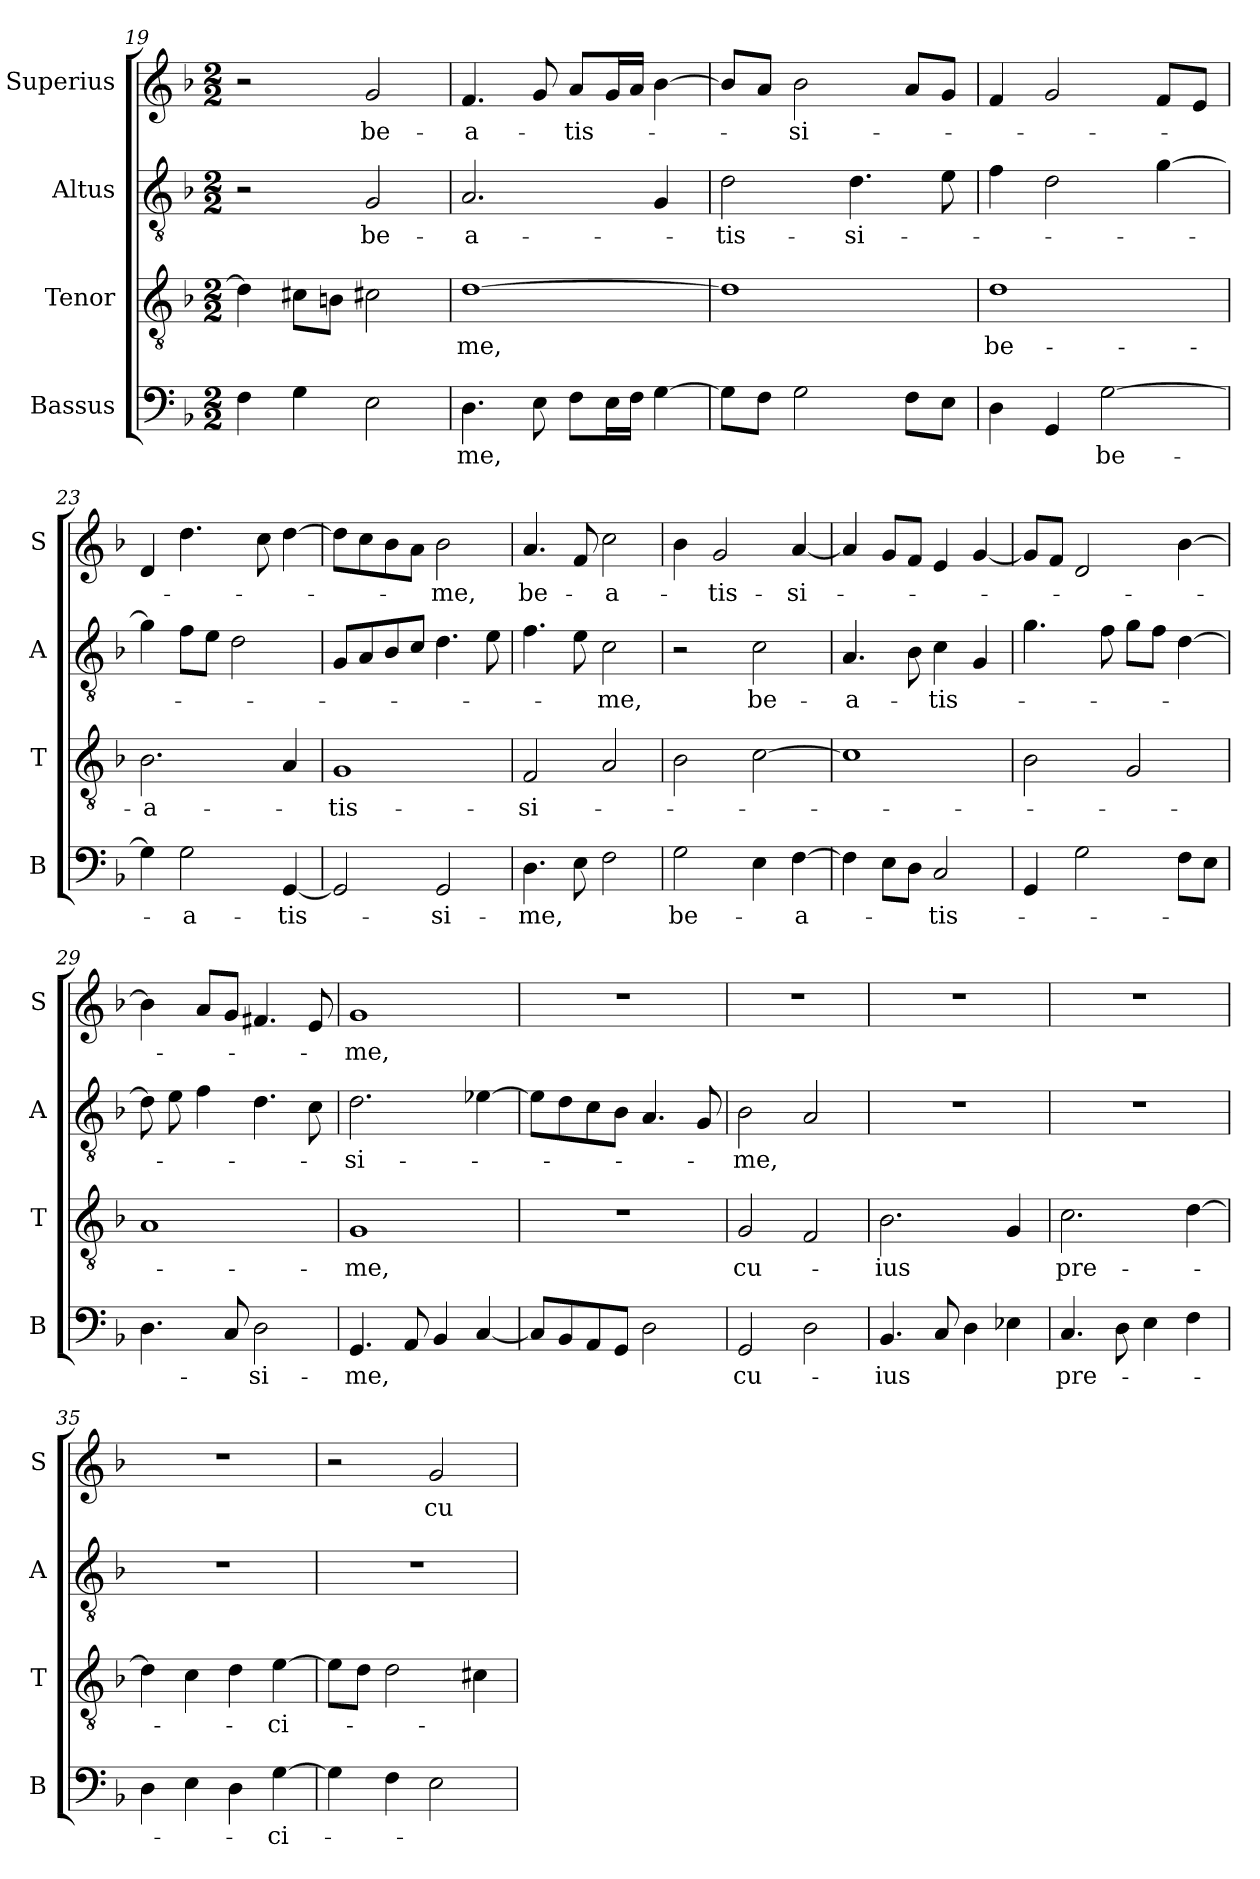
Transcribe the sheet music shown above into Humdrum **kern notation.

**kern	**text	**kern	**text	**kern	**text	**kern	**text
*part4	*part4	*part3	*part3	*part2	*part2	*part1	*part1
*staff4	*staff4	*staff3	*staff3	*staff2	*staff2	*staff1	*staff1
*I"Bassus	*	*I"Tenor	*	*I"Altus	*	*I"Superius	*
*I'B	*	*I'T	*	*I'A	*	*I'S	*
*clefF4	*	*clefGv2	*	*clefGv2	*	*clefG2	*
*k[b-]	*	*k[b-]	*	*k[b-]	*	*k[b-]	*
*M2/2	*	*M2/2	*	*M2/2	*	*M2/2	*
=19	=19	=19	=19	=19	=19	=19	=19
4F	.	4d]	.	2r	.	2r	.
4G	.	8c#XL	.	.	.	.	.
.	.	8BnJ	.	.	.	.	.
2E	.	2c#X	.	2G	be-	2g	be-
=20	=20	=20	=20	=20	=20	=20	=20
4.D	-me,	[1d	-me,	2.A	-a-	4.f	-a-
8E	.	.	.	.	.	8g	.
8FL	.	.	.	.	.	8aL	-tis-
16EL	.	.	.	.	.	16gL	.
16FJJ	.	.	.	.	.	16aJJ	.
[4G	.	.	.	4G	.	[4b-	.
=21	=21	=21	=21	=21	=21	=21	=21
8GL]	.	1d]	.	2d	-tis-	8b-L]	.
8FJ	.	.	.	.	.	8aJ	.
2G	.	.	.	.	.	2b-	-si-
.	.	.	.	4.d	-si-	.	.
8FL	.	.	.	.	.	8aL	.
8EJ	.	.	.	8e	.	8gJ	.
=22	=22	=22	=22	=22	=22	=22	=22
!	!	!	!LO:LY:i	!	!	!	!
4D	.	1d	be-	4f	.	4f	.
4GG	.	.	.	2d	.	2g	.
!	!LO:LY:i	!	!	!	!	!	!
[2G	be-	.	.	.	.	.	.
.	.	.	.	[4g	.	8fL	.
.	.	.	.	.	.	8eJ	.
=23	=23	=23	=23	=23	=23	=23	=23
!	!	!	!LO:LY:i	!	!	!	!
4G]	.	2.B-	-a-	4g]	.	4d	.
!	!LO:LY:i	!	!	!	!	!	!
2G	-a-	.	.	8fL	.	4.dd	.
.	.	.	.	8eJ	.	.	.
.	.	.	.	2d	.	.	.
.	.	.	.	.	.	8cc	.
!	!LO:LY:i	!	!	!	!	!	!
[4GG	-tis-	4A	.	.	.	[4dd	.
=24	=24	=24	=24	=24	=24	=24	=24
!	!	!	!LO:LY:i	!	!	!	!
2GG]	.	1G	-tis-	8GL	.	8ddL]	.
.	.	.	.	8A	.	8cc	.
.	.	.	.	8B-	.	8b-	.
.	.	.	.	8cJ	.	8aJ	.
!	!LO:LY:i	!	!	!	!	!	!
2GG	-si-	.	.	4.d	.	2b-	-me,
.	.	.	.	8e	.	.	.
=25	=25	=25	=25	=25	=25	=25	=25
!	!LO:LY:i	!	!LO:LY:i	!	!	!	!LO:LY:i
4.D	-me,	2F	-si-	4.f	.	4.a	be-
8E	.	.	.	8e	.	8f	.
!	!	!	!	!	!	!	!LO:LY:i
2F	.	2A	.	2c	-me,	2cc	-a-
=26	=26	=26	=26	=26	=26	=26	=26
!	!LO:LY:i	!	!	!	!	!	!
2G	be-	2B-	.	2r	.	4b-	.
!	!	!	!	!	!	!	!LO:LY:i
.	.	.	.	.	.	2g	-tis-
!	!	!	!	!	!LO:LY:i	!	!
4E	.	[2c	.	2c	be-	.	.
!	!LO:LY:i	!	!	!	!	!	!LO:LY:i
[4F	-a-	.	.	.	.	[4a	-si-
=27	=27	=27	=27	=27	=27	=27	=27
!	!	!	!	!	!LO:LY:i	!	!
4F]	.	1c]	.	4.A	-a-	4a]	.
8EL	.	.	.	.	.	8gL	.
8DJ	.	.	.	8B-	.	8fJ	.
!	!LO:LY:i	!	!	!	!LO:LY:i	!	!
2C	-tis-	.	.	4c	-tis-	4e	.
.	.	.	.	4G	.	[4g	.
=28	=28	=28	=28	=28	=28	=28	=28
4GG	.	2B-	.	4.g	.	8gL]	.
.	.	.	.	.	.	8fJ	.
2G	.	.	.	.	.	2d	.
.	.	.	.	8f	.	.	.
.	.	2G	.	8gL	.	.	.
.	.	.	.	8fJ	.	.	.
8FL	.	.	.	[4d	.	[4b-	.
8EJ	.	.	.	.	.	.	.
=29	=29	=29	=29	=29	=29	=29	=29
4.D	.	1A	.	8d]	.	4b-]	.
.	.	.	.	8e	.	.	.
.	.	.	.	4f	.	8aL	.
8C	.	.	.	.	.	8gJ	.
!	!LO:LY:i	!	!	!	!	!	!
2D	-si-	.	.	4.d	.	4.f#X	.
.	.	.	.	8c	.	8e	.
=30	=30	=30	=30	=30	=30	=30	=30
!	!LO:LY:i	!	!LO:LY:i	!	!LO:LY:i	!	!LO:LY:i
4.GG	-me,	1G	-me,	2.d	-si-	1g	-me,
8AA	.	.	.	.	.	.	.
4BB-	.	.	.	.	.	.	.
[4C	.	.	.	[4e-i	.	.	.
=31	=31	=31	=31	=31	=31	=31	=31
8CL]	.	1r	.	8e-L]	.	1r	.
8BB-	.	.	.	8d	.	.	.
8AA	.	.	.	8c	.	.	.
8GGJ	.	.	.	8B-J	.	.	.
2D	.	.	.	4.A	.	.	.
.	.	.	.	8G	.	.	.
=32	=32	=32	=32	=32	=32	=32	=32
2GG	cu-	2G	cu-	2B-	-me,	1r	.
2D	.	2F	.	2A	.	.	.
=33	=33	=33	=33	=33	=33	=33	=33
4.BB-	-ius	2.B-	-ius	1r	.	1r	.
8C	.	.	.	.	.	.	.
4D	.	.	.	.	.	.	.
4E-X	.	4G	.	.	.	.	.
=34	=34	=34	=34	=34	=34	=34	=34
4.C	pre-	2.c	pre-	1r	.	1r	.
8D	.	.	.	.	.	.	.
4E	.	.	.	.	.	.	.
4F	.	[4d	.	.	.	.	.
=35	=35	=35	=35	=35	=35	=35	=35
4D	.	4d]	.	1r	.	1r	.
4E	.	4c	.	.	.	.	.
4D	.	4d	.	.	.	.	.
[4G	-ci-	[4e	-ci-	.	.	.	.
=36	=36	=36	=36	=36	=36	=36	=36
4G]	.	8eL]	.	1r	.	2r	.
.	.	8dJ	.	.	.	.	.
4F	.	2d	.	.	.	.	.
2E	.	.	.	.	.	2g	cu-
.	.	4c#X	.	.	.	.	.
=	=	=	=	=	=	=	=
*-	*-	*-	*-	*-	*-	*-	*-
